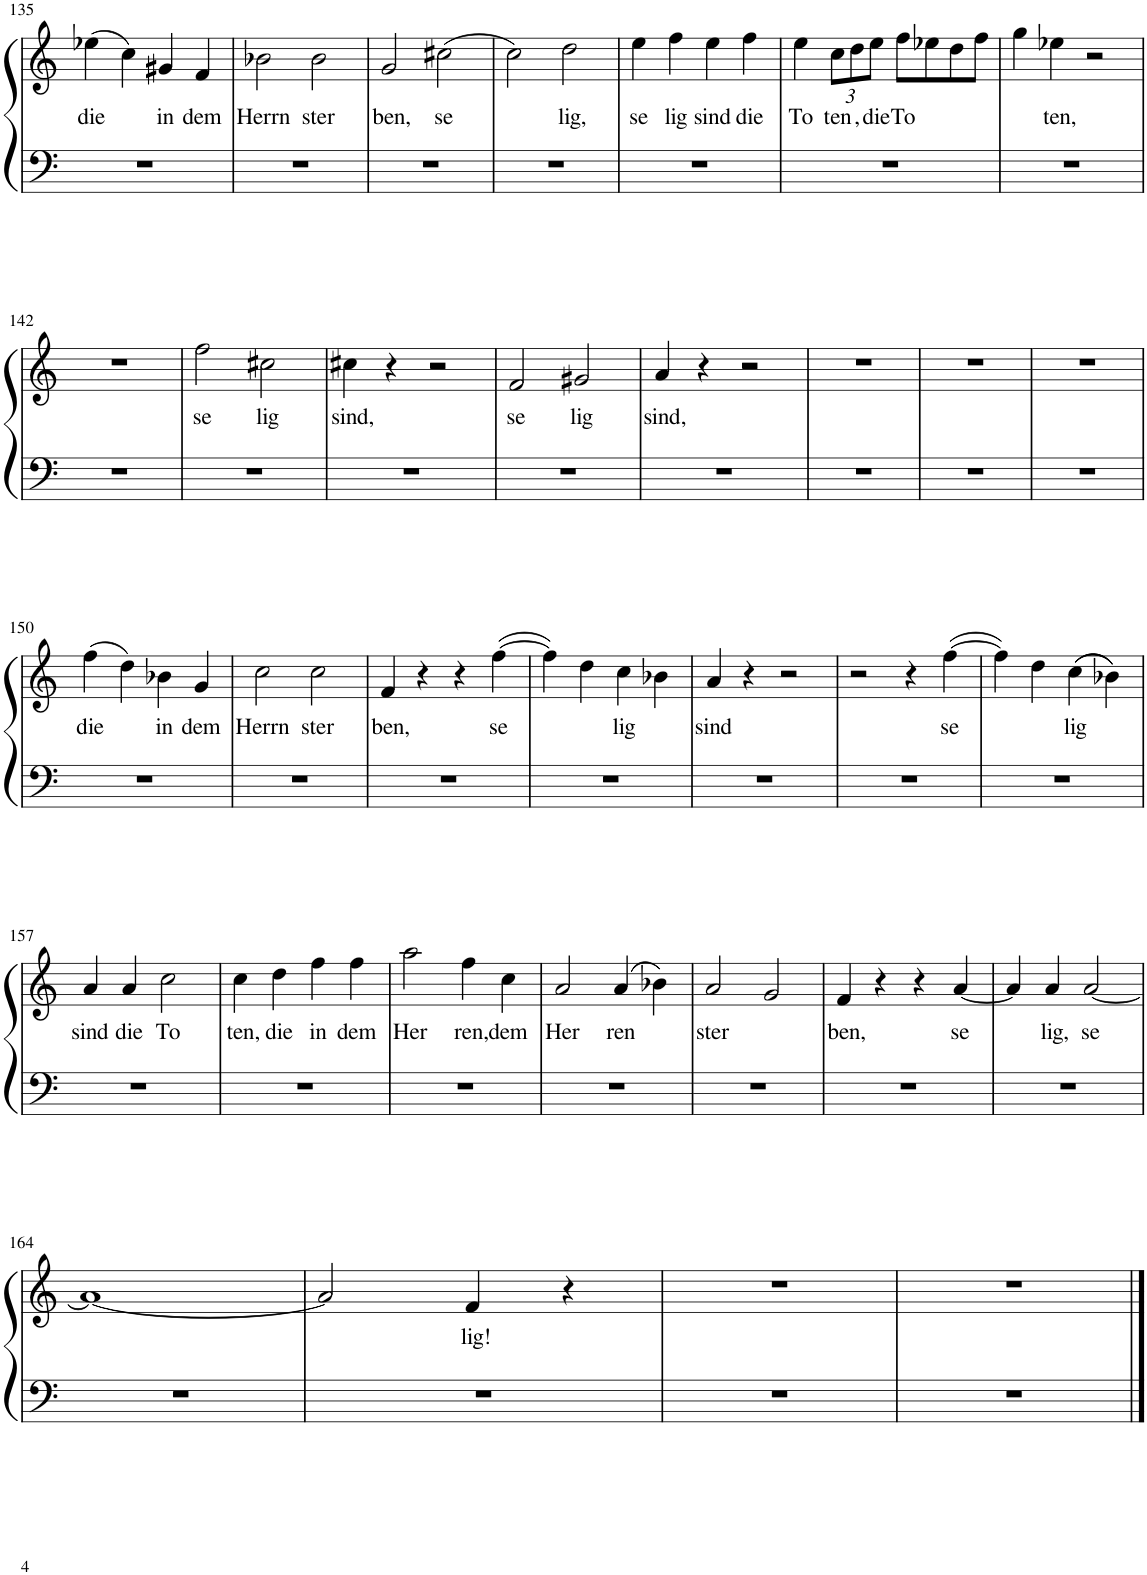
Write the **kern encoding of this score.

**kern	**kern	**text
*part1	*part1	*part1
*staff2	*staff1	*staff1
*I"Piano	*	*
*I'Pno.	*	*
!!LO:PB:g=z
*clefF4	*clefG2	*
*k[]	*k[]	*
*M4/4	*M4/4	*
=135	=135	=135
!	!	!LO:LY:b
1r	(4ee-X\	die
.	4cc\)	.
!	!	!LO:LY:b
.	4g#X/	in
!	!	!LO:LY:b
.	4f/	dem
=136	=136	=136
!	!	!LO:LY:b
1r	2b-X\	Herrn
!	!	!LO:LY:b
.	2b-\	ster
=137	=137	=137
!	!	!LO:LY:b
1r	2g/	ben,
!	!	!LO:LY:b
.	(2cc#X\	se
=138	=138	=138
1r	2cc\)	.
!	!	!LO:LY:b
.	2dd\	lig,
=139	=139	=139
!	!	!LO:LY:b
1r	4ee\	se
!	!	!LO:LY:b
.	4ff\	lig
!	!	!LO:LY:b
.	4ee\	sind
!	!	!LO:LY:b
.	4ff\	die
=140	=140	=140
!	!	!LO:LY:b
1r	4ee\	To
*	*Xbrackettup	*
!	!	!LO:LY:b
.	12cc\L	ten
!	!	!LO:LY:b
.	12dd\	,
!	!	!LO:LY:b
.	12ee\J	die
!	!	!LO:LY:b
.	8ff\L	To
.	8ee-X\	.
.	8dd\	.
.	8ff\J	.
=141	=141	=141
1r	4gg\	.
!	!	!LO:LY:b
.	4ee-X\	ten,
.	2r	.
!!LO:LB:g=z
=142	=142	=142
1r	1r	.
=143	=143	=143
!	!	!LO:LY:b
1r	2ff\	se
!	!	!LO:LY:b
.	2cc#X\	lig
=144	=144	=144
!	!	!LO:LY:b
1r	4cc#X\	sind,
.	4r	.
.	2r	.
=145	=145	=145
!	!	!LO:LY:b
1r	2f/	se
!	!	!LO:LY:b
.	2g#X/	lig
=146	=146	=146
!	!	!LO:LY:b
1r	4a/	sind,
.	4r	.
.	2r	.
=147	=147	=147
1r	1r	.
=148	=148	=148
1r	1r	.
=149	=149	=149
1r	1r	.
!!LO:LB:g=z
=150	=150	=150
!	!	!LO:LY:b
1r	(4ff\	die
.	4dd\)	.
!	!	!LO:LY:b
.	4b-X\	in
!	!	!LO:LY:b
.	4g/	dem
=151	=151	=151
!	!	!LO:LY:b
1r	2cc\	Herrn
!	!	!LO:LY:b
.	2cc\	ster
=152	=152	=152
!	!	!LO:LY:b
1r	4f/	ben,
.	4r	.
.	4r	.
!	!	!LO:LY:b
.	([4ff\	se
=153	=153	=153
1r	4ff\])	.
.	4dd\	.
!	!	!LO:LY:b
.	4cc\	lig
.	4b-X\	.
=154	=154	=154
!	!	!LO:LY:b
1r	4a/	sind
.	4r	.
.	2r	.
=155	=155	=155
1r	2r	.
.	4r	.
!	!	!LO:LY:b
.	([4ff\	se
=156	=156	=156
1r	4ff\])	.
.	4dd\	.
!	!	!LO:LY:b
.	((4cc\	lig
.	4b-X\))	.
!!LO:LB:g=z
=157	=157	=157
!	!	!LO:LY:b
1r	4a/	sind
!	!	!LO:LY:b
.	4a/	die
!	!	!LO:LY:b
.	2cc\	To
=158	=158	=158
!	!	!LO:LY:b
1r	4cc\	ten,
!	!	!LO:LY:b
.	4dd\	die
!	!	!LO:LY:b
.	4ff\	in
!	!	!LO:LY:b
.	4ff\	dem
=159	=159	=159
!	!	!LO:LY:b
1r	2aa\	Her
!	!	!LO:LY:b
.	4ff\	ren,
!	!	!LO:LY:b
.	4cc\	dem
=160	=160	=160
!	!	!LO:LY:b
1r	2a/	Her
!	!	!LO:LY:b
.	(4a/	ren
.	4b-X\)	.
=161	=161	=161
!	!	!LO:LY:b
1r	2a/	ster
.	2g/	.
=162	=162	=162
!	!	!LO:LY:b
1r	4f/	ben,
.	4r	.
.	4r	.
!	!	!LO:LY:b
.	[4a/	se
=163	=163	=163
1r	4a/]	.
!	!	!LO:LY:b
.	4a/	lig,
!	!	!LO:LY:b
.	[2a/	se
!!LO:LB:g=z
=164	=164	=164
1r	1a_	.
=165	=165	=165
1r	2a/]	.
!	!	!LO:LY:b
.	4f/	lig!
.	4r	.
=166	=166	=166
1r	1r	.
=167	=167	=167
1r	1r	.
==	==	==
*-	*-	*-
